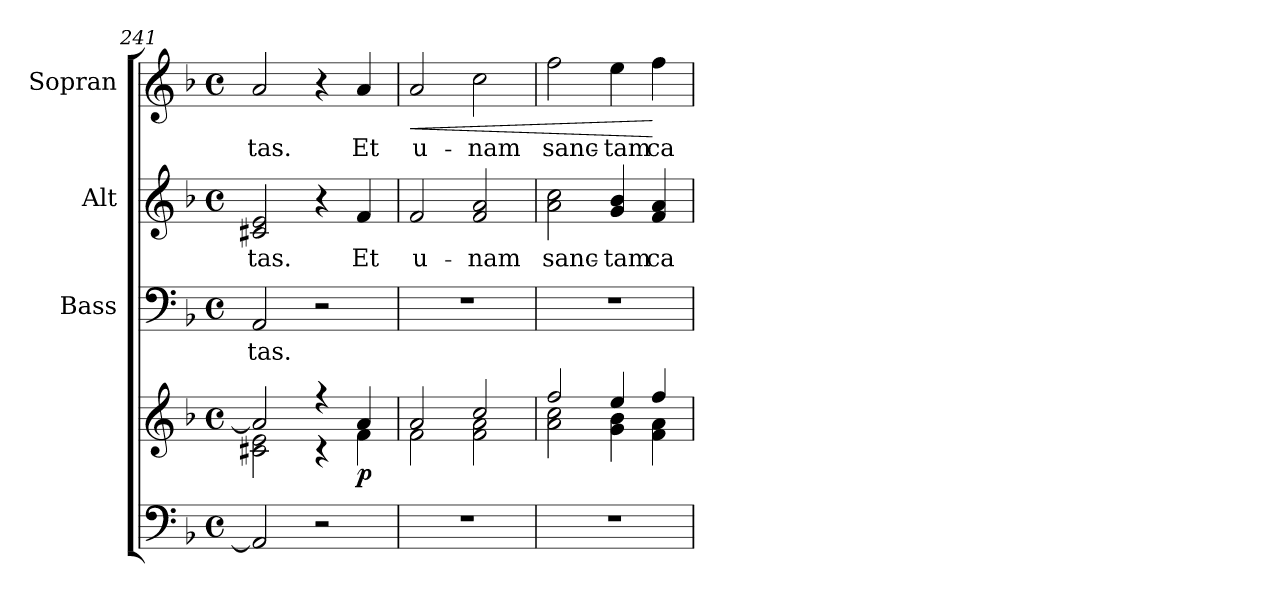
**kern	**kern	**dynam	**kern	**text	**kern	**text	**kern	**text	**dynam
*part4	*part4	*part4	*part3	*part3	*part2	*part2	*part1	*part1	*part1
*staff5	*staff4	*staff4/5	*staff3	*staff3	*staff2	*staff2	*staff1	*staff1	*staff1
*	*	*	*I"Bass	*	*I"Alt	*	*I"Sopran	*	*
*	*	*	*I'B.	*	*I'A.	*	*I'S.	*	*
*clefF4	*clefG2	*	*clefF4	*	*clefG2	*	*clefG2	*	*
*k[b-]	*k[b-]	*	*k[b-]	*	*k[b-]	*	*k[b-]	*	*
*F:	*F:	*	*F:	*	*F:	*	*F:	*	*
*M4/4	*M4/4	*	*M4/4	*	*M4/4	*	*M4/4	*	*
*met(c)	*met(c)	*	*met(c)	*	*met(c)	*	*met(c)	*	*
=241	=241	=241	=241	=241	=241	=241	=241	=241	=241
*	*^	*	*	*	*	*	*	*	*
!	!	!	!	!	!LO:LY:b	!	!LO:LY:b	!	!LO:LY:b	!
2AA/]	2a/]	2c#X\ 2e\	.	2AA/	-tas.	2c#X/ 2e/	-tas.	2a/	-tas.	.
2r	4r	4r	.	2r	.	4r	.	4r	.	.
!	!	!	!LO:DY:b	!	!	!	!LO:LY:b	!	!LO:LY:b	!
.	4a/	4f\	p	.	.	4f/	Et	4a/	Et	.
!!LO:LB:g=z
=242	=242	=242	=242	=242	=242	=242	=242	=242	=242	=242
!	!	!	!	!	!	!	!LO:LY:b	!	!LO:LY:b	!LO:HP:b
1r	2a/	2f\	.	1r	.	2f/	u-	2a/	u-	<
!	!	!	!	!	!	!	!LO:LY:b	!	!LO:LY:b	!
.	2cc/	2f\ 2a\	.	.	.	2f/ 2a/	-nam	2cc\	-nam	.
=243	=243	=243	=243	=243	=243	=243	=243	=243	=243	=243
!	!	!	!	!	!	!	!LO:LY:b	!	!LO:LY:b	!
1r	2ff/	2a\ 2cc\	.	1r	.	2a\ 2cc\	sanc-	2ff\	sanc-	.
!	!	!	!	!	!	!	!LO:LY:b	!	!LO:LY:b	!
.	4ee/	4g\ 4b-\	.	.	.	4g/ 4b-/	-tam	4ee\	-tam	.
!	!	!	!	!	!	!	!LO:LY:b	!	!LO:LY:b	!
.	4ff/	4f\ 4a\	.	.	.	4f/ 4a/	ca-	4ff\	ca-	[
*	*v	*v	*	*	*	*	*	*	*	*
=	=	=	=	=	=	=	=	=	=
*-	*-	*-	*-	*-	*-	*-	*-	*-	*-
